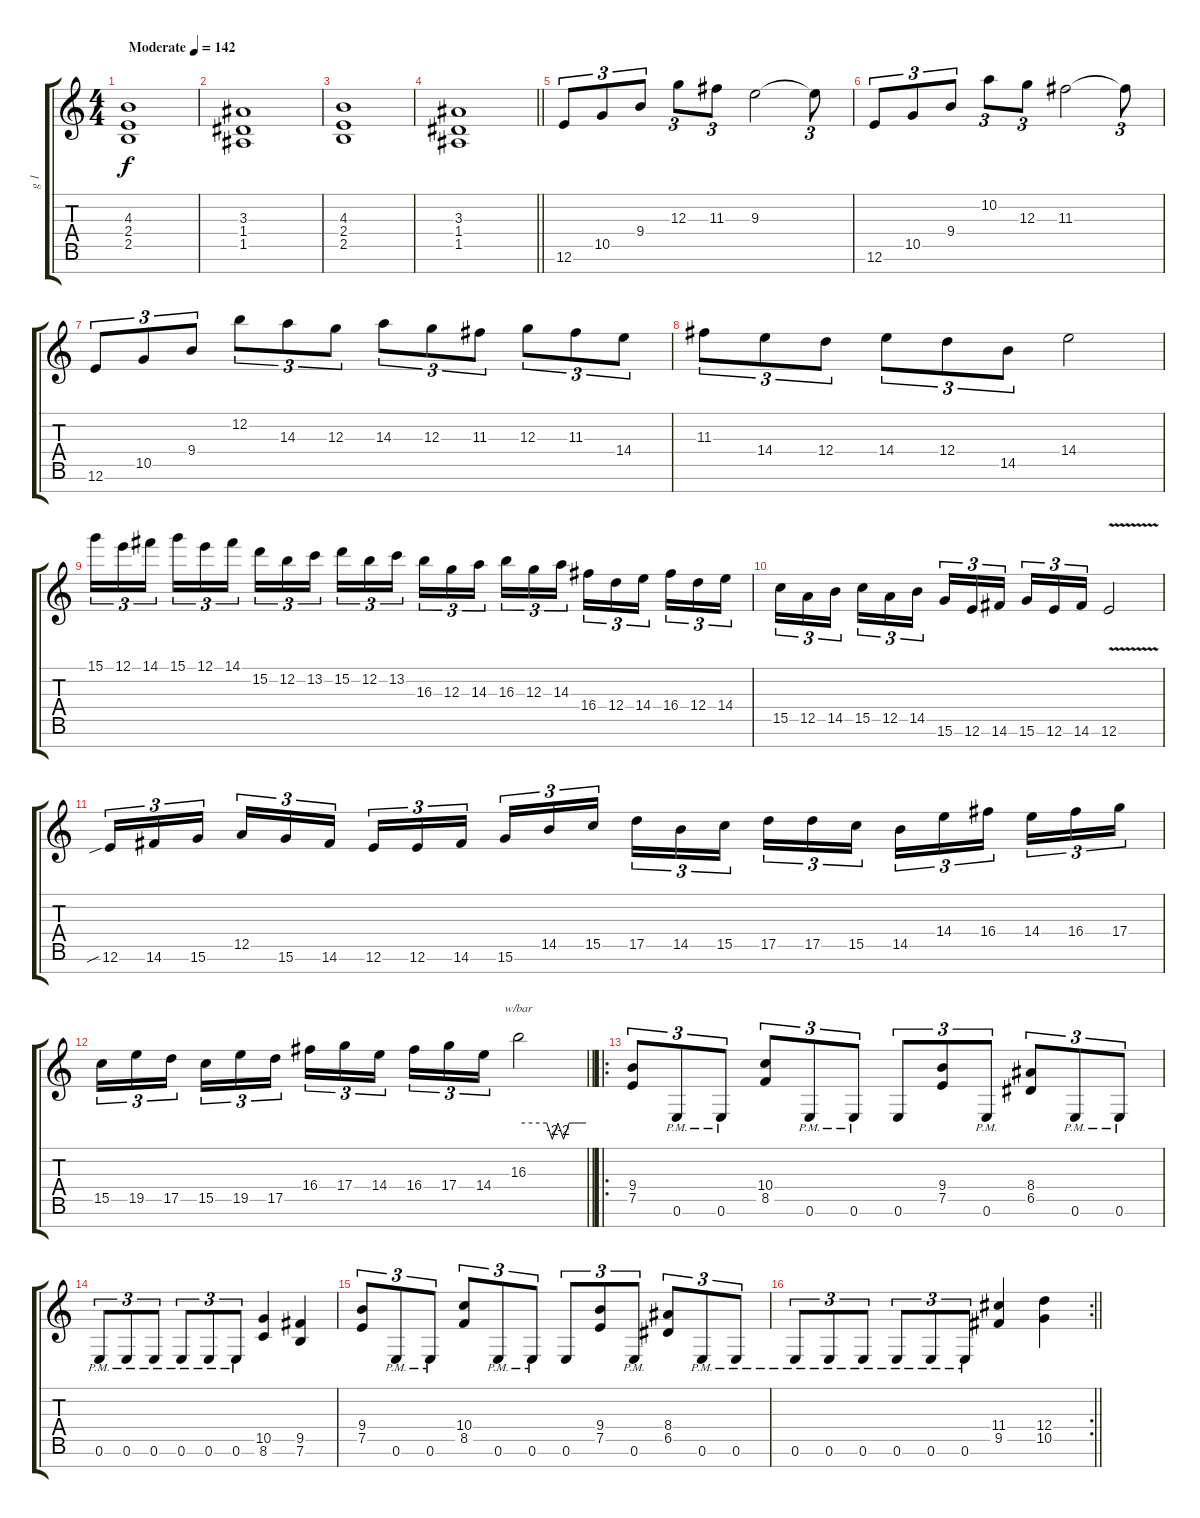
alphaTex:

\track ("g 1" "g 1") {instrument distortionguitar}
\staff {score tabs}
\tuning (E4 B3 G3 D3 A2 E2 B1) {hide}
\ts (4 4)
\section ("" "")
\tempo (142 "Moderate")
\clef g2
\ks c
(4.3 2.4 2.5).1{dy f instrument distortionguitar} |
(3.3 1.4 1.5).1 |
(4.3 2.4 2.5).1 |
\barLineRight lightlight
(3.3 1.4 1.5).1 |
\section ("" "")
12.6.8{tu (3 2)} 10.5.8{tu (3 2)} 9.4.8{tu (3 2)} 12.3.8{tu (3 2)} 11.3.8{tu (3 2)} 9.3.2 9.3{t}.8{tu (3 2)} |
12.6.8{tu (3 2)} 10.5.8{tu (3 2)} 9.4.8{tu (3 2)} 10.2.8{tu (3 2)} 12.3.8{tu (3 2)} 11.3.2 11.3{t}.8{tu (3 2)} |
12.6.8{tu (3 2)} 10.5.8{tu (3 2)} 9.4.8{tu (3 2)} 12.2.8{tu (3 2)} 14.3.8{tu (3 2)} 12.3.8{tu (3 2)} 14.3.8{tu (3 2)} 12.3.8{tu (3 2)} 11.3.8{tu (3 2)} 12.3.8{tu (3 2)} 11.3.8{tu (3 2)} 14.4.8{tu (3 2)} |
11.3.8{tu (3 2)} 14.4.8{tu (3 2)} 12.4.8{tu (3 2)} 14.4.8{tu (3 2)} 12.4.8{tu (3 2)} 14.5.8{tu (3 2)} 14.4.2 |
15.1.16{tu (3 2)} 12.1.16{tu (3 2)} 14.1.16{tu (3 2) beam splitsecondary} 15.1.16{tu (3 2)} 12.1.16{tu (3 2)} 14.1.16{tu (3 2)} 15.2.16{tu (3 2)} 12.2.16{tu (3 2)} 13.2.16{tu (3 2) beam splitsecondary} 15.2.16{tu (3 2)} 12.2.16{tu (3 2)} 13.2.16{tu (3 2)} 16.3.16{tu (3 2)} 12.3.16{tu (3 2)} 14.3.16{tu (3 2) beam splitsecondary} 16.3.16{tu (3 2)} 12.3.16{tu (3 2)} 14.3.16{tu (3 2)} 16.4.16{tu (3 2)} 12.4.16{tu (3 2)} 14.4.16{tu (3 2) beam splitsecondary} 16.4.16{tu (3 2)} 12.4.16{tu (3 2)} 14.4.16{tu (3 2)} |
15.5.16{tu (3 2)} 12.5.16{tu (3 2)} 14.5.16{tu (3 2) beam splitsecondary} 15.5.16{tu (3 2)} 12.5.16{tu (3 2)} 14.5.16{tu (3 2)} 15.6.16{tu (3 2)} 12.6.16{tu (3 2)} 14.6.16{tu (3 2) beam splitsecondary} 15.6.16{tu (3 2)} 12.6.16{tu (3 2)} 14.6.16{tu (3 2)} 12.6{v}.2 |
12.6{sib}.16{tu (3 2)} 14.6.16{tu (3 2)} 15.6.16{tu (3 2) beam splitsecondary} 12.5.16{tu (3 2)} 15.6.16{tu (3 2)} 14.6.16{tu (3 2)} 12.6.16{tu (3 2)} 12.6.16{tu (3 2)} 14.6.16{tu (3 2) beam splitsecondary} 15.6.16{tu (3 2)} 14.5.16{tu (3 2)} 15.5.16{tu (3 2)} 17.5.16{tu (3 2)} 14.5.16{tu (3 2)} 15.5.16{tu (3 2) beam splitsecondary} 17.5.16{tu (3 2)} 17.5.16{tu (3 2)} 15.5.16{tu (3 2)} 14.5.16{tu (3 2)} 14.4.16{tu (3 2)} 16.4.16{tu (3 2) beam splitsecondary} 14.4.16{tu (3 2)} 16.4.16{tu (3 2)} 17.4.16{tu (3 2)} |
\barLineRight lightlight
15.5.16{tu (3 2)} 19.5.16{tu (3 2)} 17.5.16{tu (3 2) beam splitsecondary} 15.5.16{tu (3 2)} 19.5.16{tu (3 2)} 17.5.16{tu (3 2)} 16.4.16{tu (3 2)} 17.4.16{tu (3 2)} 14.4.16{tu (3 2) beam splitsecondary} 16.4.16{tu (3 2)} 17.4.16{tu (3 2)} 14.4.16{tu (3 2)} 16.3.2{tbe (custom default 0 0 25 0 30 -8 35 0 40 -8 45 0 50 0 55 0 60 0)} |
\ro
\section ("" "")
(9.4 7.5).8{tu (3 2)} 0.6{pm}.8{tu (3 2)} 0.6{pm}.8{tu (3 2)} (10.4 8.5).8{tu (3 2)} 0.6{pm}.8{tu (3 2)} 0.6{pm}.8{tu (3 2)} 0.6.8{tu (3 2)} (9.4 7.5).8{tu (3 2)} 0.6{pm}.8{tu (3 2)} (8.4 6.5).8{tu (3 2)} 0.6{pm}.8{tu (3 2)} 0.6{pm}.8{tu (3 2)} |
0.6{pm}.8{tu (3 2)} 0.6{pm}.8{tu (3 2)} 0.6{pm}.8{tu (3 2)} 0.6{pm}.8{tu (3 2)} 0.6{pm}.8{tu (3 2)} 0.6{pm}.8{tu (3 2)} (10.5 8.6).4 (9.5 7.6).4 |
(9.4 7.5).8{tu (3 2)} 0.6{pm}.8{tu (3 2)} 0.6{pm}.8{tu (3 2)} (10.4 8.5).8{tu (3 2)} 0.6{pm}.8{tu (3 2)} 0.6{pm}.8{tu (3 2)} 0.6.8{tu (3 2)} (9.4 7.5).8{tu (3 2)} 0.6{pm}.8{tu (3 2)} (8.4 6.5).8{tu (3 2)} 0.6{pm}.8{tu (3 2)} 0.6{pm}.8{tu (3 2)} |
\rc 2
\barLineRight lightlight
0.6{pm}.8{tu (3 2)} 0.6{pm}.8{tu (3 2)} 0.6{pm}.8{tu (3 2)} 0.6{pm}.8{tu (3 2)} 0.6{pm}.8{tu (3 2)} 0.6{pm}.8{tu (3 2)} (11.4 9.5).4 (12.4 10.5).4
